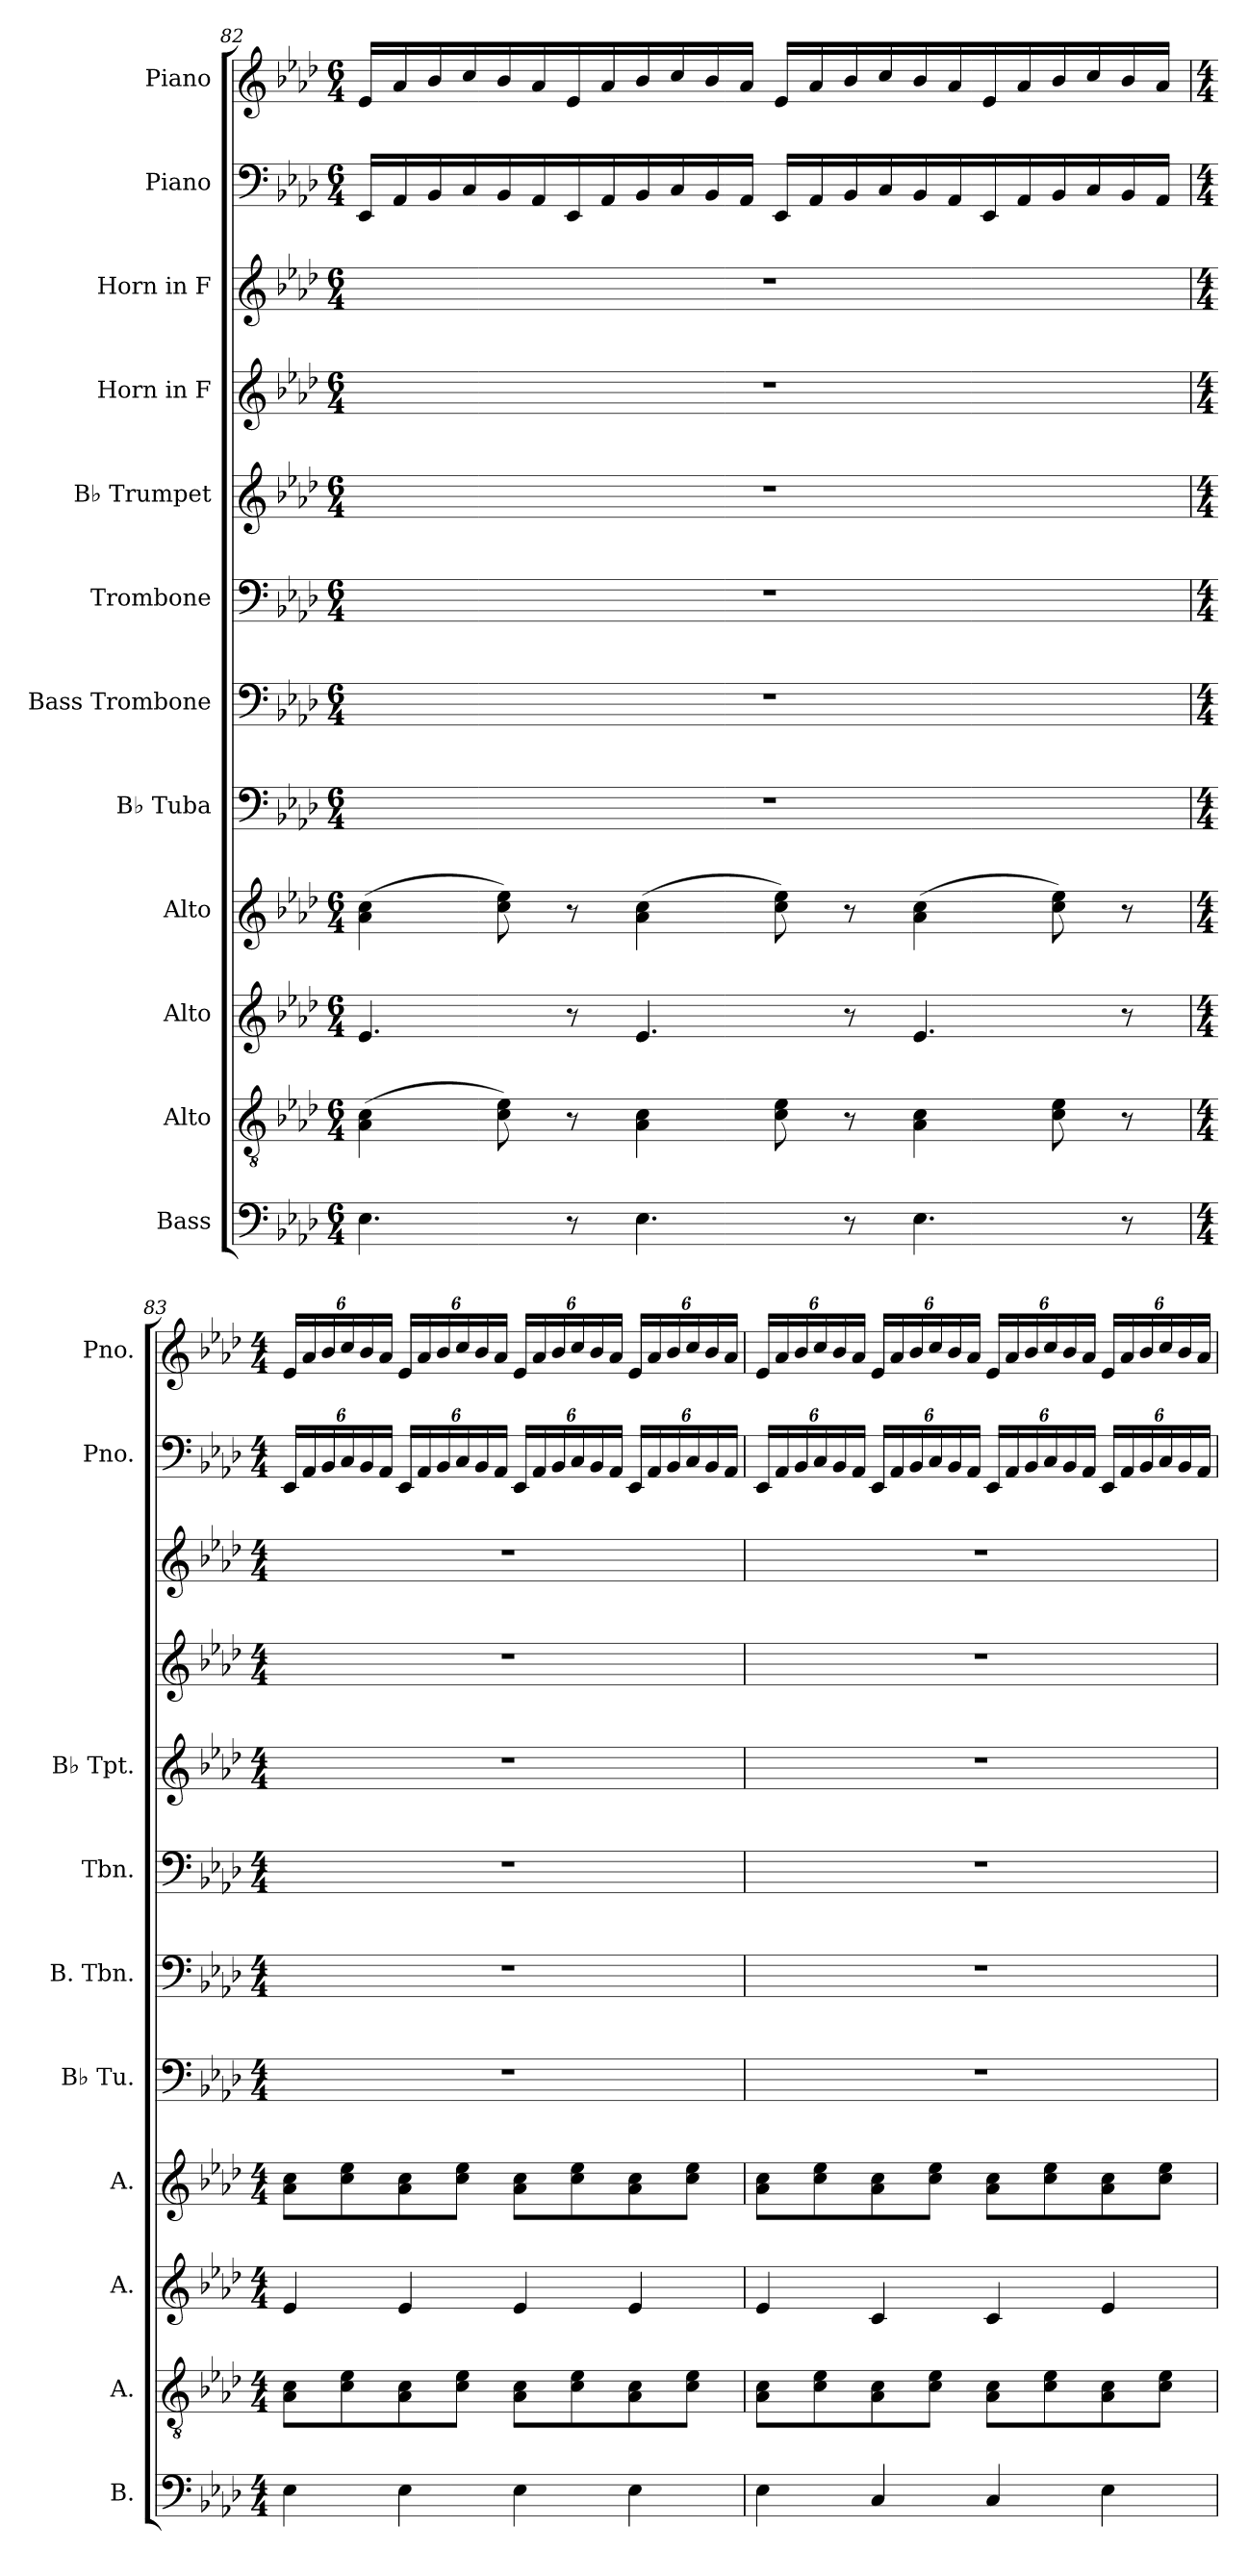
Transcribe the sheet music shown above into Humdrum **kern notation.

**kern	**kern	**kern	**kern	**kern	**kern	**kern	**kern	**kern	**kern	**kern	**kern
*part12	*part11	*part10	*part9	*part8	*part7	*part6	*part5	*part4	*part3	*part2	*part1
*staff12	*staff11	*staff10	*staff9	*staff8	*staff7	*staff6	*staff5	*staff4	*staff3	*staff2	*staff1
*I"Bass	*I"Alto	*I"Alto	*I"Alto	*I"B♭ Tuba	*I"Bass Trombone	*I"Trombone	*I"B♭ Trumpet	*I"Horn in F	*I"Horn in F	*I"Piano	*I"Piano
*I'B.	*I'A.	*I'A.	*I'A.	*I'B♭ Tu.	*I'B. Tbn.	*I'Tbn.	*I'B♭ Tpt.	*	*	*I'Pno.	*I'Pno.
!!LO:PB:g=z
*clefF4	*clefGv2	*clefG2	*clefG2	*clefF4	*clefF4	*clefF4	*clefG2	*clefG2	*clefG2	*clefF4	*clefG2
*	*	*	*	*	*	*	*ITrd1c2	*ITrd4c7	*ITrd4c7	*	*
*k[b-e-a-d-]	*k[b-e-a-d-]	*k[b-e-a-d-]	*k[b-e-a-d-]	*k[b-e-a-d-]	*k[b-e-a-d-]	*k[b-e-a-d-]	*k[b-e-a-d-g-c-]	*k[b-e-a-d-g-]	*k[b-e-a-d-g-]	*k[b-e-a-d-]	*k[b-e-a-d-]
*M6/4	*M6/4	*M6/4	*M6/4	*M6/4	*M6/4	*M6/4	*M6/4	*M6/4	*M6/4	*M6/4	*M6/4
=82	=82	=82	=82	=82	=82	=82	=82	=82	=82	=82	=82
4.E-\	(4A-\ 4c\	4.e-/	(4a-\ 4cc\	1.r	1.r	1.r	1.r	1.r	1.r	16EE-/LL	16e-/LL
.	.	.	.	.	.	.	.	.	.	16AA-/	16a-/
.	.	.	.	.	.	.	.	.	.	16BB-/	16b-/
.	.	.	.	.	.	.	.	.	.	16C/	16cc/
.	8c\ 8e-\)	.	8cc\ 8ee-\)	.	.	.	.	.	.	16BB-/	16b-/
.	.	.	.	.	.	.	.	.	.	16AA-/	16a-/
8r	8r	8r	8r	.	.	.	.	.	.	16EE-/	16e-/
.	.	.	.	.	.	.	.	.	.	16AA-/	16a-/
4.E-\	4A-\ 4c\	4.e-/	(4a-\ 4cc\	.	.	.	.	.	.	16BB-/	16b-/
.	.	.	.	.	.	.	.	.	.	16C/	16cc/
.	.	.	.	.	.	.	.	.	.	16BB-/	16b-/
.	.	.	.	.	.	.	.	.	.	16AA-/JJ	16a-/JJ
.	8c\ 8e-\	.	8cc\ 8ee-\)	.	.	.	.	.	.	16EE-/LL	16e-/LL
.	.	.	.	.	.	.	.	.	.	16AA-/	16a-/
8r	8r	8r	8r	.	.	.	.	.	.	16BB-/	16b-/
.	.	.	.	.	.	.	.	.	.	16C/	16cc/
4.E-\	4A-\ 4c\	4.e-/	(4a-\ 4cc\	.	.	.	.	.	.	16BB-/	16b-/
.	.	.	.	.	.	.	.	.	.	16AA-/	16a-/
.	.	.	.	.	.	.	.	.	.	16EE-/	16e-/
.	.	.	.	.	.	.	.	.	.	16AA-/	16a-/
.	8c\ 8e-\	.	8cc\ 8ee-\)	.	.	.	.	.	.	16BB-/	16b-/
.	.	.	.	.	.	.	.	.	.	16C/	16cc/
8r	8r	8r	8r	.	.	.	.	.	.	16BB-/	16b-/
.	.	.	.	.	.	.	.	.	.	16AA-/JJ	16a-/JJ
!!LO:PB:g=z
=83	=83	=83	=83	=83	=83	=83	=83	=83	=83	=83	=83
*M4/4	*M4/4	*M4/4	*M4/4	*M4/4	*M4/4	*M4/4	*M4/4	*M4/4	*M4/4	*M4/4	*M4/4
*	*	*	*	*	*	*	*	*	*	*Xbrackettup	*Xbrackettup
4E-\	8A-\ 8c\L	4e-/	8a-\ 8cc\L	1r	1r	1r	1r	1r	1r	24EE-/LL	24e-/LL
.	.	.	.	.	.	.	.	.	.	24AA-/	24a-/
.	.	.	.	.	.	.	.	.	.	24BB-/	24b-/
.	8c\ 8e-\	.	8cc\ 8ee-\	.	.	.	.	.	.	24C/	24cc/
.	.	.	.	.	.	.	.	.	.	24BB-/	24b-/
.	.	.	.	.	.	.	.	.	.	24AA-/JJ	24a-/JJ
4E-\	8A-\ 8c\	4e-/	8a-\ 8cc\	.	.	.	.	.	.	24EE-/LL	24e-/LL
.	.	.	.	.	.	.	.	.	.	24AA-/	24a-/
.	.	.	.	.	.	.	.	.	.	24BB-/	24b-/
.	8c\ 8e-\J	.	8cc\ 8ee-\J	.	.	.	.	.	.	24C/	24cc/
.	.	.	.	.	.	.	.	.	.	24BB-/	24b-/
.	.	.	.	.	.	.	.	.	.	24AA-/JJ	24a-/JJ
4E-\	8A-\ 8c\L	4e-/	8a-\ 8cc\L	.	.	.	.	.	.	24EE-/LL	24e-/LL
.	.	.	.	.	.	.	.	.	.	24AA-/	24a-/
.	.	.	.	.	.	.	.	.	.	24BB-/	24b-/
.	8c\ 8e-\	.	8cc\ 8ee-\	.	.	.	.	.	.	24C/	24cc/
.	.	.	.	.	.	.	.	.	.	24BB-/	24b-/
.	.	.	.	.	.	.	.	.	.	24AA-/JJ	24a-/JJ
4E-\	8A-\ 8c\	4e-/	8a-\ 8cc\	.	.	.	.	.	.	24EE-/LL	24e-/LL
.	.	.	.	.	.	.	.	.	.	24AA-/	24a-/
.	.	.	.	.	.	.	.	.	.	24BB-/	24b-/
.	8c\ 8e-\J	.	8cc\ 8ee-\J	.	.	.	.	.	.	24C/	24cc/
.	.	.	.	.	.	.	.	.	.	24BB-/	24b-/
.	.	.	.	.	.	.	.	.	.	24AA-/JJ	24a-/JJ
!!LO:PB:g=z
=84	=84	=84	=84	=84	=84	=84	=84	=84	=84	=84	=84
4E-\	8A-\ 8c\L	4e-/	8a-\ 8cc\L	1r	1r	1r	1r	1r	1r	24EE-/LL	24e-/LL
.	.	.	.	.	.	.	.	.	.	24AA-/	24a-/
.	.	.	.	.	.	.	.	.	.	24BB-/	24b-/
.	8c\ 8e-\	.	8cc\ 8ee-\	.	.	.	.	.	.	24C/	24cc/
.	.	.	.	.	.	.	.	.	.	24BB-/	24b-/
.	.	.	.	.	.	.	.	.	.	24AA-/JJ	24a-/JJ
4C/	8A-\ 8c\	4c/	8a-\ 8cc\	.	.	.	.	.	.	24EE-/LL	24e-/LL
.	.	.	.	.	.	.	.	.	.	24AA-/	24a-/
.	.	.	.	.	.	.	.	.	.	24BB-/	24b-/
.	8c\ 8e-\J	.	8cc\ 8ee-\J	.	.	.	.	.	.	24C/	24cc/
.	.	.	.	.	.	.	.	.	.	24BB-/	24b-/
.	.	.	.	.	.	.	.	.	.	24AA-/JJ	24a-/JJ
4C/	8A-\ 8c\L	4c/	8a-\ 8cc\L	.	.	.	.	.	.	24EE-/LL	24e-/LL
.	.	.	.	.	.	.	.	.	.	24AA-/	24a-/
.	.	.	.	.	.	.	.	.	.	24BB-/	24b-/
.	8c\ 8e-\	.	8cc\ 8ee-\	.	.	.	.	.	.	24C/	24cc/
.	.	.	.	.	.	.	.	.	.	24BB-/	24b-/
.	.	.	.	.	.	.	.	.	.	24AA-/JJ	24a-/JJ
4E-\	8A-\ 8c\	4e-/	8a-\ 8cc\	.	.	.	.	.	.	24EE-/LL	24e-/LL
.	.	.	.	.	.	.	.	.	.	24AA-/	24a-/
.	.	.	.	.	.	.	.	.	.	24BB-/	24b-/
.	8c\ 8e-\J	.	8cc\ 8ee-\J	.	.	.	.	.	.	24C/	24cc/
.	.	.	.	.	.	.	.	.	.	24BB-/	24b-/
.	.	.	.	.	.	.	.	.	.	24AA-/JJ	24a-/JJ
=	=	=	=	=	=	=	=	=	=	=	=
*-	*-	*-	*-	*-	*-	*-	*-	*-	*-	*-	*-
